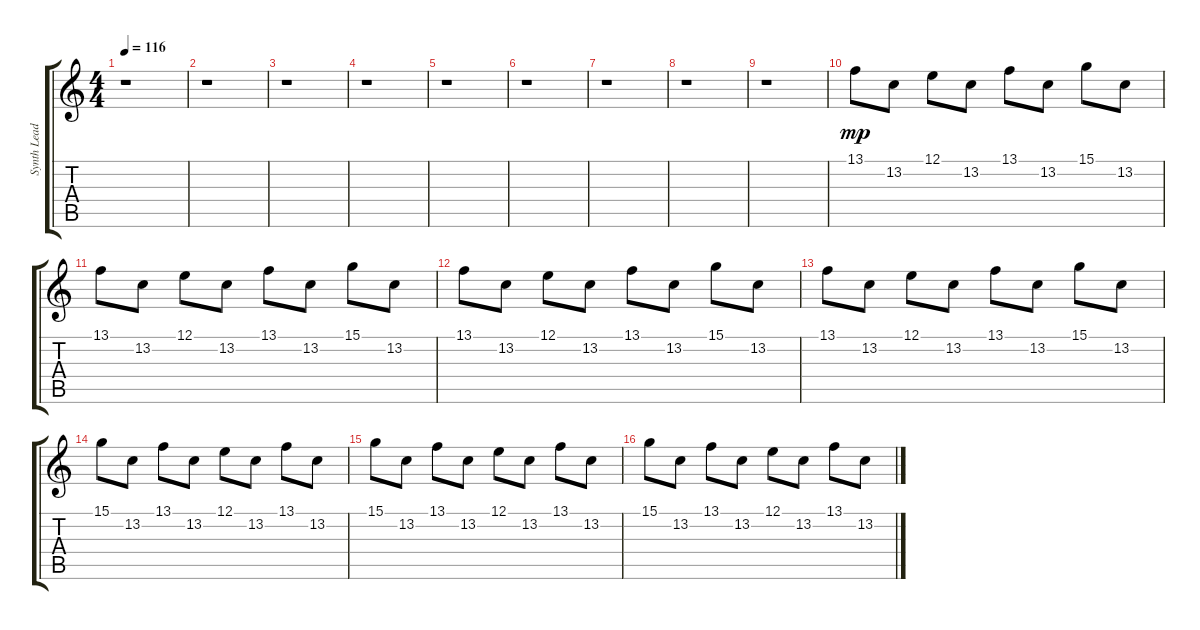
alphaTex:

\track ("Synth Lead(Sawtooth)" "Synth Lead") {instrument lead2sawtooth}
\staff {score tabs}
\tuning (E4 B3 G3 D3 A2 E2) {hide}
\ts (4 4)
\tempo 116
\clef g2
\ks c
r.1{dy mp} |
r.1 |
r.1 |
r.1 |
r.1 |
r.1 |
r.1 |
r.1 |
r.1 |
13.1.8{volume 9} 13.2.8 12.1.8 13.2.8 13.1.8 13.2.8 15.1.8 13.2.8 |
13.1.8 13.2.8 12.1.8 13.2.8 13.1.8 13.2.8 15.1.8 13.2.8 |
13.1.8 13.2.8 12.1.8 13.2.8 13.1.8 13.2.8 15.1.8 13.2.8 |
13.1.8 13.2.8 12.1.8 13.2.8 13.1.8 13.2.8 15.1.8 13.2.8 |
15.1.8 13.2.8 13.1.8 13.2.8 12.1.8 13.2.8 13.1.8 13.2.8 |
15.1.8 13.2.8 13.1.8 13.2.8 12.1.8 13.2.8 13.1.8 13.2.8 |
15.1.8 13.2.8 13.1.8 13.2.8 12.1.8 13.2.8 13.1.8 13.2.8
